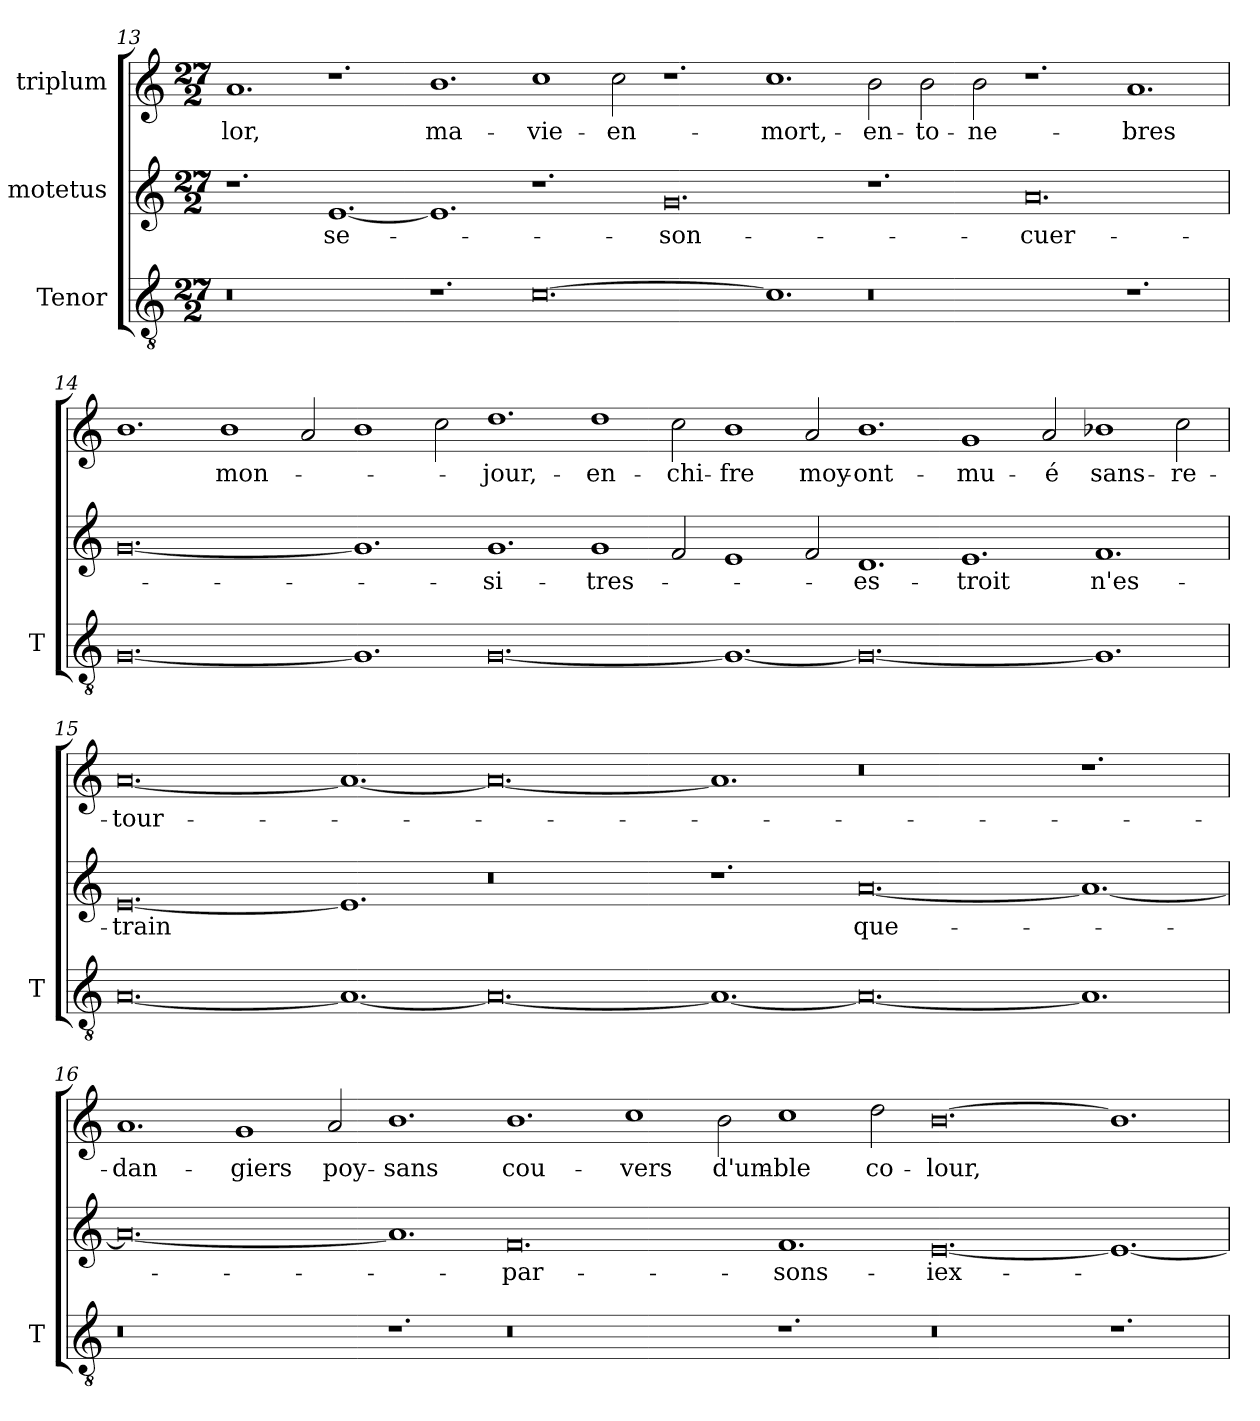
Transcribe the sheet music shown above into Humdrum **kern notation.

**kern	**kern	**text	**kern	**text
*part3	*part2	*part2	*part1	*part1
*staff3	*staff2	*staff2	*staff1	*staff1
*I"Tenor	*I"motetus	*	*I"triplum	*
*I'T	*	*	*	*
*clefGv2	*clefG2	*	*clefG2	*
*k[]	*k[]	*	*k[]	*
*C:	*C:	*	*C:	*
*M27/2	*M27/2	*	*M27/2	*
=13	=13	=13	=13	=13
0.r	1.r	.	1.a/	-lor,
.	[1.e/	se-	1.r	.
1.r	1.e/]	.	1.b\	ma-
[0.c\	1.r	.	1cc\	vie-
.	.	.	2cc\	en-
.	0.g/	son-	1.r	.
1.c\]	.	.	1.cc\	mort,-
0.r	1.r	.	2b\	en-
.	.	.	2b\	to-
.	.	.	2b\	-ne-
.	0.a/	cuer-	1.r	.
1.r	.	.	1.a/	-bres
=14	=14	=14	=14	=14
[0.G/	[0.g/	.	1.b\	.
.	.	.	1b\	mon-
.	.	.	2a/	.
1.G/]	1.g/]	.	1b\	.
.	.	.	2cc\	.
[0.G/	1.g/	si-	1.dd\	jour,-
.	1g/	tres-	1dd\	en-
.	2f/	.	2cc\	chi-
1.G/_	1e/	.	1b\	-fre
.	2f/	.	2a/	moy-
0.G/_	1.d/	es-	1.b\	ont-
.	1.e/	-troit	1g/	mu-
.	.	.	2a/	-é
1.G/]	1.f/	n'es-	1b-X\	sans-
.	.	.	2cc\	re-
=15	=15	=15	=15	=15
[0.A/	[0.e/	-train	[0.a/	tour-
1.A/_	1.e/]	.	1.a/_	.
0.A/_	0.r	.	0.a/_	.
1.A/_	1.r	.	1.a/]	.
0.A/_	[0.a/	que-	0.r	.
1.A/]	1.a/_	.	1.r	.
!!LO:PB:g=z
=16	=16	=16	=16	=16
0.r	0.a/_	.	1.a/	dan-
.	.	.	1g/	-giers
.	.	.	2a/	poy-
1.r	1.a/]	.	1.b\	-sans
0.r	0.f/	par-	1.b\	cou-
.	.	.	1cc\	-vers
.	.	.	2b\	d'um-
1.r	1.f/	sons-	1cc\	-ble
.	.	.	2dd\	co-
0.r	[0.e/	iex-	[0.b\	-lour,
1.r	1.e/_	.	1.b\]	.
=	=	=	=	=
*-	*-	*-	*-	*-
